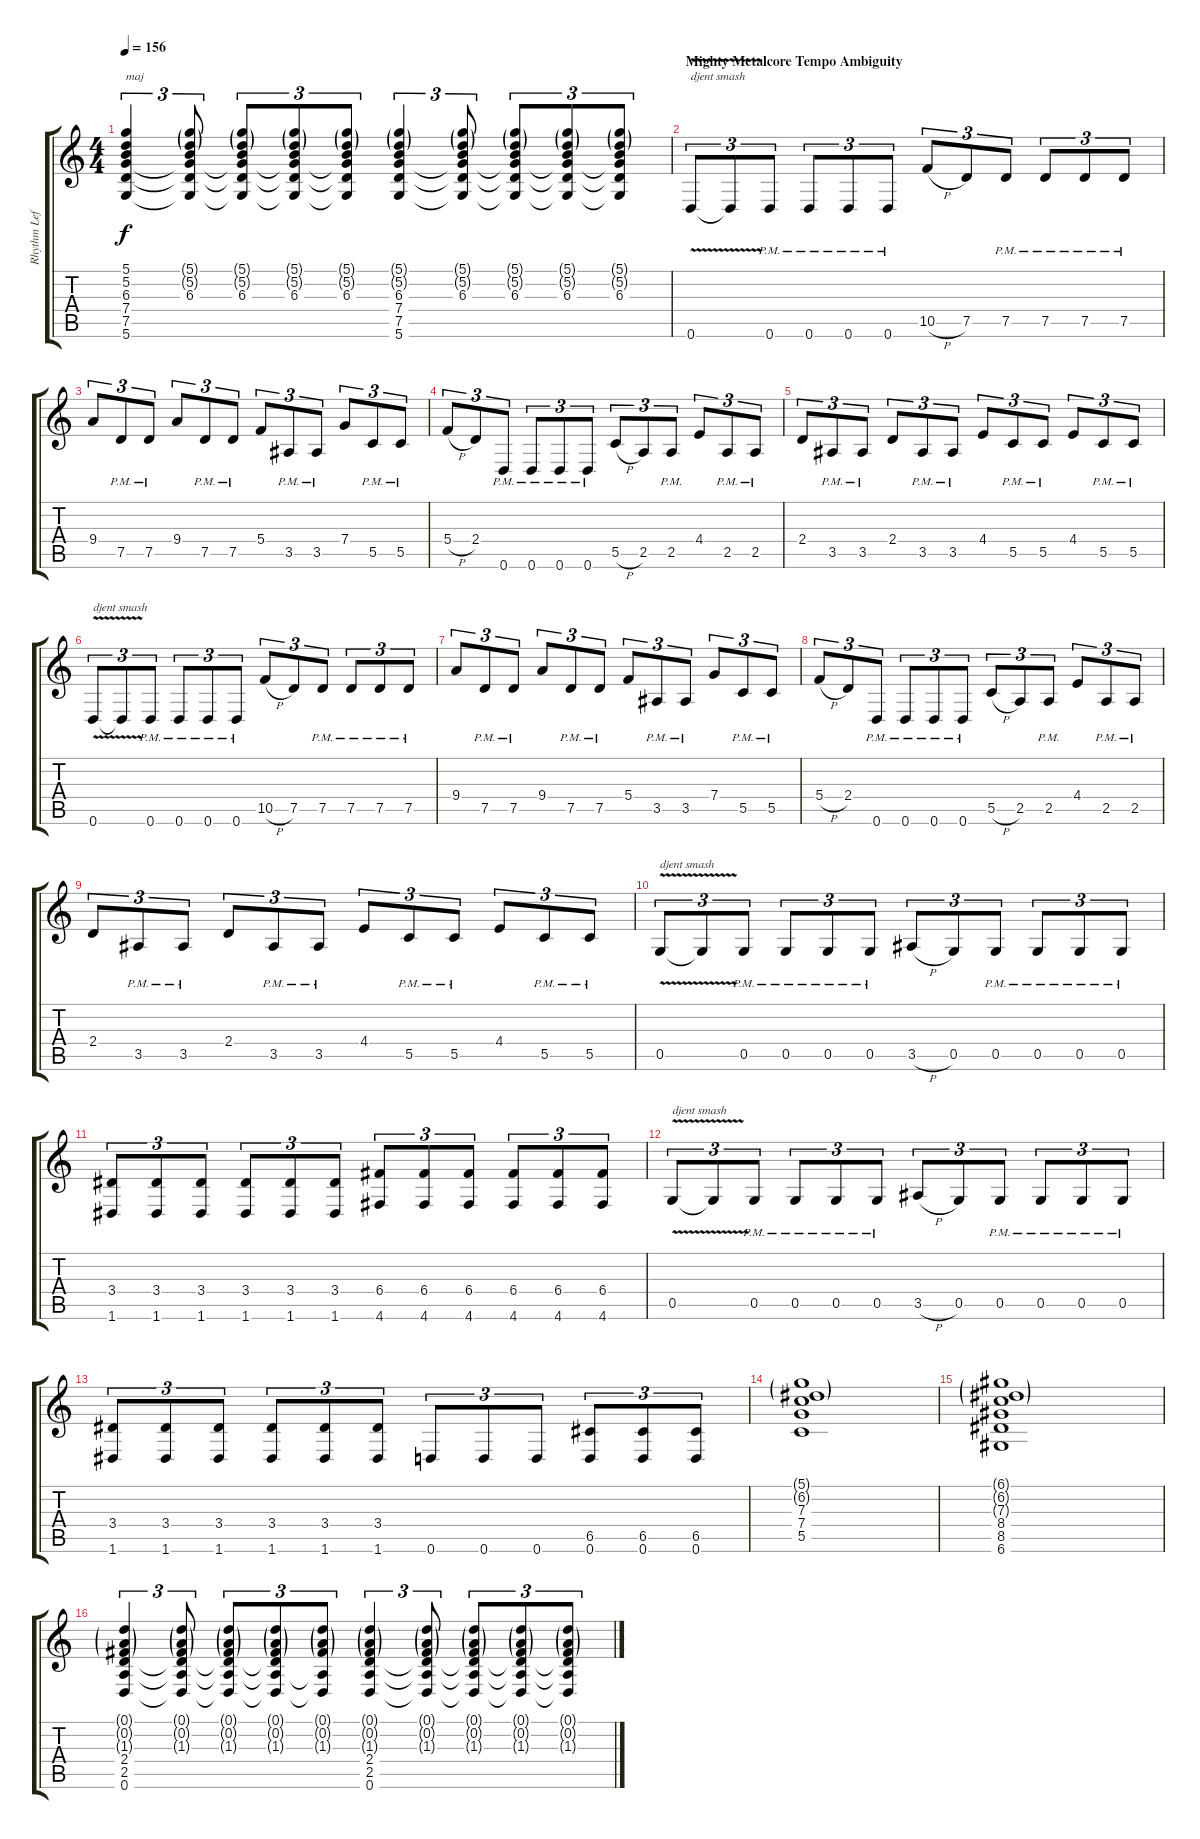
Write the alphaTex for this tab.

\track ("Rhythm Left" "Rhythm Lef") {instrument distortionguitar}
\staff {score tabs}
\tuning (D4 A3 F3 C3 G2 D2) {hide}
\ts (4 4)
\tempo 156
\clef g2
\ks c
(5.1 5.2 6.3 7.4 7.5 5.6).4{tu (3 2) txt "maj" dy f} (5.1{g} 5.2{g} 6.3 7.4{t} 7.5{t} 5.6{t}).8{tu (3 2)} (5.1{g} 5.2{g} 6.3 7.4{t} 7.5{t} 5.6{t}).8{tu (3 2)} (5.1{g} 5.2{g} 6.3 7.4{t} 7.5{t} 5.6{t}).8{tu (3 2)} (5.1{g} 5.2{g} 6.3 7.4{t} 7.5{t} 5.6{t}).8{tu (3 2)} (5.1{g} 5.2{g} 6.3 7.4 7.5 5.6).4{tu (3 2)} (5.1{g} 5.2{g} 6.3 7.4{t} 7.5{t} 5.6{t}).8{tu (3 2)} (5.1{g} 5.2{g} 6.3 7.4{t} 7.5{t} 5.6{t}).8{tu (3 2)} (5.1{g} 5.2{g} 6.3 7.4{t} 7.5{t} 5.6{t}).8{tu (3 2)} (5.1{g} 5.2{g} 6.3 7.4{t} 7.5{t} 5.6{t}).8{tu (3 2)} |
\section ("" "Mighty Metalcore Tempo Ambiguity")
0.6{v}.8{tu (3 2) txt "djent smash"} 0.6{t}.8{tu (3 2)} 0.6{pm}.8{tu (3 2)} 0.6{pm}.8{tu (3 2)} 0.6{pm}.8{tu (3 2)} 0.6{pm}.8{tu (3 2)} 10.5{h}.8{tu (3 2)} 7.5.8{tu (3 2)} 7.5{pm}.8{tu (3 2)} 7.5{pm}.8{tu (3 2)} 7.5{pm}.8{tu (3 2)} 7.5{pm}.8{tu (3 2)} |
9.4.8{tu (3 2)} 7.5{pm}.8{tu (3 2)} 7.5{pm}.8{tu (3 2)} 9.4.8{tu (3 2)} 7.5{pm}.8{tu (3 2)} 7.5{pm}.8{tu (3 2)} 5.4.8{tu (3 2)} 3.5{pm}.8{tu (3 2)} 3.5{pm}.8{tu (3 2)} 7.4.8{tu (3 2)} 5.5{pm}.8{tu (3 2)} 5.5{pm}.8{tu (3 2)} |
5.4{h}.8{tu (3 2)} 2.4.8{tu (3 2)} 0.6{pm}.8{tu (3 2)} 0.6{pm}.8{tu (3 2)} 0.6{pm}.8{tu (3 2)} 0.6{pm}.8{tu (3 2)} 5.5{h}.8{tu (3 2)} 2.5.8{tu (3 2)} 2.5{pm}.8{tu (3 2)} 4.4.8{tu (3 2)} 2.5{pm}.8{tu (3 2)} 2.5{pm}.8{tu (3 2)} |
2.4.8{tu (3 2)} 3.5{pm}.8{tu (3 2)} 3.5{pm}.8{tu (3 2)} 2.4.8{tu (3 2)} 3.5{pm}.8{tu (3 2)} 3.5{pm}.8{tu (3 2)} 4.4.8{tu (3 2)} 5.5{pm}.8{tu (3 2)} 5.5{pm}.8{tu (3 2)} 4.4.8{tu (3 2)} 5.5{pm}.8{tu (3 2)} 5.5{pm}.8{tu (3 2)} |
0.6{v}.8{tu (3 2) txt "djent smash"} 0.6{t}.8{tu (3 2)} 0.6{pm}.8{tu (3 2)} 0.6{pm}.8{tu (3 2)} 0.6{pm}.8{tu (3 2)} 0.6{pm}.8{tu (3 2)} 10.5{h}.8{tu (3 2)} 7.5.8{tu (3 2)} 7.5{pm}.8{tu (3 2)} 7.5{pm}.8{tu (3 2)} 7.5{pm}.8{tu (3 2)} 7.5{pm}.8{tu (3 2)} |
9.4.8{tu (3 2)} 7.5{pm}.8{tu (3 2)} 7.5{pm}.8{tu (3 2)} 9.4.8{tu (3 2)} 7.5{pm}.8{tu (3 2)} 7.5{pm}.8{tu (3 2)} 5.4.8{tu (3 2)} 3.5{pm}.8{tu (3 2)} 3.5{pm}.8{tu (3 2)} 7.4.8{tu (3 2)} 5.5{pm}.8{tu (3 2)} 5.5{pm}.8{tu (3 2)} |
5.4{h}.8{tu (3 2)} 2.4.8{tu (3 2)} 0.6{pm}.8{tu (3 2)} 0.6{pm}.8{tu (3 2)} 0.6{pm}.8{tu (3 2)} 0.6{pm}.8{tu (3 2)} 5.5{h}.8{tu (3 2)} 2.5.8{tu (3 2)} 2.5{pm}.8{tu (3 2)} 4.4.8{tu (3 2)} 2.5{pm}.8{tu (3 2)} 2.5{pm}.8{tu (3 2)} |
2.4.8{tu (3 2)} 3.5{pm}.8{tu (3 2)} 3.5{pm}.8{tu (3 2)} 2.4.8{tu (3 2)} 3.5{pm}.8{tu (3 2)} 3.5{pm}.8{tu (3 2)} 4.4.8{tu (3 2)} 5.5{pm}.8{tu (3 2)} 5.5{pm}.8{tu (3 2)} 4.4.8{tu (3 2)} 5.5{pm}.8{tu (3 2)} 5.5{pm}.8{tu (3 2)} |
0.5{v}.8{tu (3 2) txt "djent smash"} 0.5{t}.8{tu (3 2)} 0.5{pm}.8{tu (3 2)} 0.5{pm}.8{tu (3 2)} 0.5{pm}.8{tu (3 2)} 0.5{pm}.8{tu (3 2)} 3.5{h}.8{tu (3 2)} 0.5.8{tu (3 2)} 0.5{pm}.8{tu (3 2)} 0.5{pm}.8{tu (3 2)} 0.5{pm}.8{tu (3 2)} 0.5{pm}.8{tu (3 2)} |
(3.4 1.6).8{tu (3 2)} (3.4 1.6).8{tu (3 2)} (3.4 1.6).8{tu (3 2)} (3.4 1.6).8{tu (3 2)} (3.4 1.6).8{tu (3 2)} (3.4 1.6).8{tu (3 2)} (6.4 4.6).8{tu (3 2)} (6.4 4.6).8{tu (3 2)} (6.4 4.6).8{tu (3 2)} (6.4 4.6).8{tu (3 2)} (6.4 4.6).8{tu (3 2)} (6.4 4.6).8{tu (3 2)} |
0.5{v}.8{tu (3 2) txt "djent smash"} 0.5{t}.8{tu (3 2)} 0.5{pm}.8{tu (3 2)} 0.5{pm}.8{tu (3 2)} 0.5{pm}.8{tu (3 2)} 0.5{pm}.8{tu (3 2)} 3.5{h}.8{tu (3 2)} 0.5.8{tu (3 2)} 0.5{pm}.8{tu (3 2)} 0.5{pm}.8{tu (3 2)} 0.5{pm}.8{tu (3 2)} 0.5{pm}.8{tu (3 2)} |
(3.4 1.6).8{tu (3 2)} (3.4 1.6).8{tu (3 2)} (3.4 1.6).8{tu (3 2)} (3.4 1.6).8{tu (3 2)} (3.4 1.6).8{tu (3 2)} (3.4 1.6).8{tu (3 2)} 0.6.8{tu (3 2)} 0.6.8{tu (3 2)} 0.6.8{tu (3 2)} (6.5 0.6).8{tu (3 2)} (6.5 0.6).8{tu (3 2)} (6.5 0.6).8{tu (3 2)} |
(5.1{g} 6.2{g} 7.3 7.4 5.5).1 |
(6.1{g} 6.2{g} 7.3{g} 8.4 8.5 6.6).1 |
(0.1{g} 0.2{g} 1.3{g} 2.4 2.5 0.6).4{tu (3 2)} (0.1{g} 0.2{g} 1.3{g} 2.4{t} 2.5{t} 0.6{t}).8{tu (3 2)} (0.1{g} 0.2{g} 1.3{g} 2.4{t} 2.5{t} 0.6{t}).8{tu (3 2)} (0.1{g} 0.2{g} 1.3{g} 2.4{t} 2.5{t} 0.6{t}).8{tu (3 2)} (0.1{g} 0.2{g} 1.3{g} 2.5{t} 0.6{t}).8{tu (3 2)} (0.1{g} 0.2{g} 1.3{g} 2.4 2.5 0.6).4{tu (3 2)} (0.1{g} 0.2{g} 1.3{g} 2.4{t} 2.5{t} 0.6{t}).8{tu (3 2)} (0.1{g} 0.2{g} 1.3{g} 2.4{t} 2.5{t} 0.6{t}).8{tu (3 2)} (0.1{g} 0.2{g} 1.3{g} 2.4{t} 2.5{t} 0.6{t}).8{tu (3 2)} (0.1{g} 0.2{g} 1.3{g} 2.4{t} 2.5{t} 0.6{t}).8{tu (3 2)}
